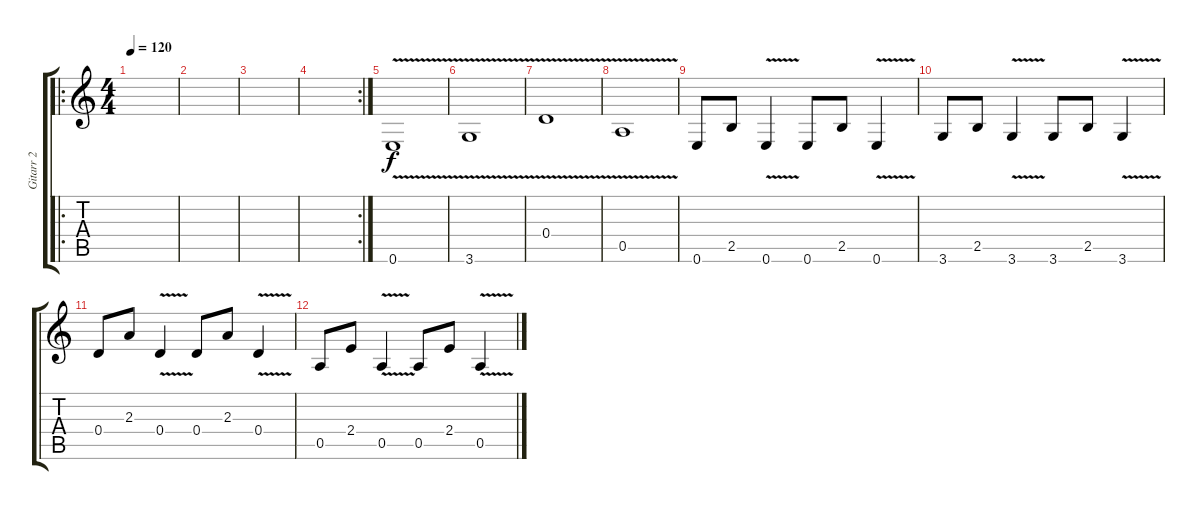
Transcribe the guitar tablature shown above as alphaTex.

\track ("Gitarr 2" "Gitarr 2") {instrument overdrivenguitar}
\staff {score tabs}
\tuning (E4 B3 G3 D3 A2 E2) {hide}
\ro
\ts (4 4)
\tempo 120
\clef g2
\ks c
|
|
|
\rc 2
|
0.6{v}.1 |
3.6{v}.1 |
0.4{v}.1 |
0.5{v}.1 |
0.6.8 2.5.8 0.6{v}.4 0.6.8 2.5.8 0.6{v}.4 |
3.6.8 2.5.8 3.6{v}.4 3.6.8 2.5.8 3.6{v}.4 |
0.4.8 2.3.8 0.4{v}.4 0.4.8 2.3.8 0.4{v}.4 |
0.5.8 2.4.8 0.5{v}.4 0.5.8 2.4.8 0.5{v}.4
